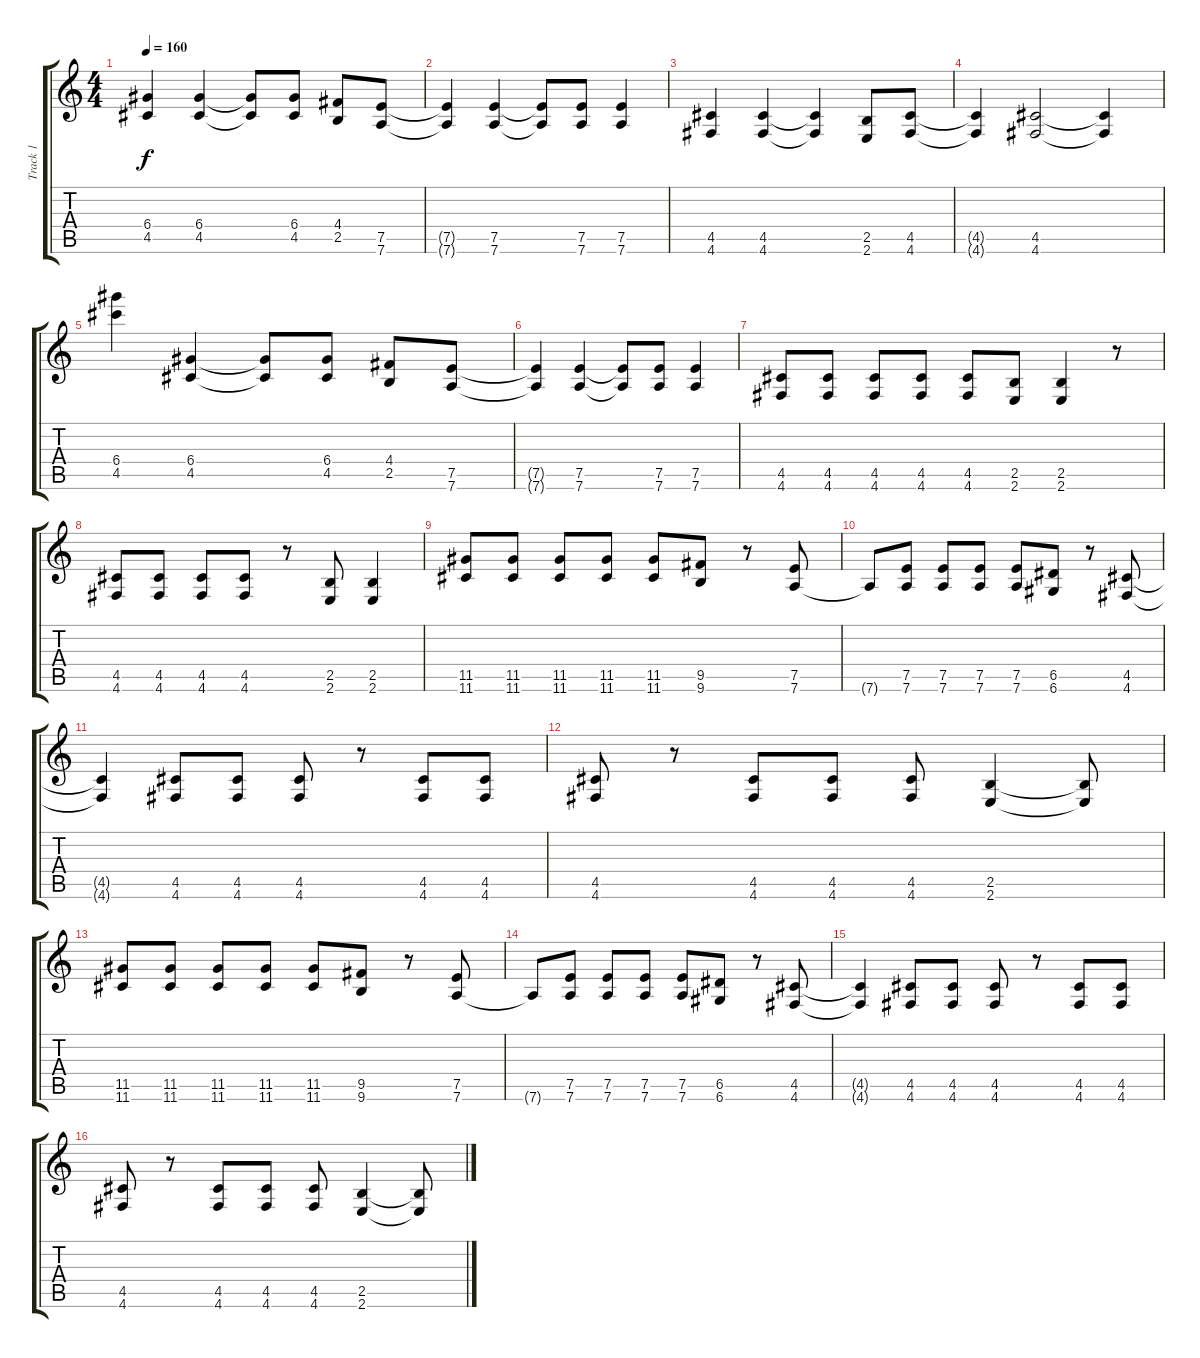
\track ("Track 1" "Track 1") {instrument distortionguitar}
\staff {score tabs}
\tuning (E4 B3 G3 D3 A2 D2) {hide}
\ts (4 4)
\tempo 160
\clef g2
\ks c
(6.4 4.5).4{dy f} (6.4 4.5).4 (6.4{t} 4.5{t}).8 (6.4 4.5).8 (4.4 2.5).8 (7.5 7.6).8 |
(7.5{t} 7.6{t}).4 (7.5 7.6).4 (7.5{t} 7.6{t}).8 (7.5 7.6).8 (7.5 7.6).4 |
(4.5 4.6).4 (4.5 4.6).4 (4.5{t} 4.6{t}).4 (2.5 2.6).8 (4.5 4.6).8 |
(4.5{t} 4.6{t}).4 (4.5 4.6).2 (4.5{t} 4.6{t}).4 |
(6.4 4.5).4{ot 15mb} (6.4 4.5).4 (6.4{t} 4.5{t}).8 (6.4 4.5).8 (4.4 2.5).8 (7.5 7.6).8 |
(7.5{t} 7.6{t}).4 (7.5 7.6).4 (7.5{t} 7.6{t}).8 (7.5 7.6).8 (7.5 7.6).4 |
(4.5 4.6).8 (4.5 4.6).8 (4.5 4.6).8 (4.5 4.6).8 (4.5 4.6).8 (2.5 2.6).8 (2.5 2.6).4 r.8 |
(4.5 4.6).8 (4.5 4.6).8 (4.5 4.6).8 (4.5 4.6).8 r.8 (2.5 2.6).8 (2.5 2.6).4 |
(11.5 11.6).8 (11.5 11.6).8 (11.5 11.6).8 (11.5 11.6).8 (11.5 11.6).8 (9.5 9.6).8 r.8 (7.5 7.6).8 |
7.6{t}.8 (7.5 7.6).8 (7.5 7.6).8 (7.5 7.6).8 (7.5 7.6).8 (6.5 6.6).8 r.8 (4.5 4.6).8 |
(4.5{t} 4.6{t}).4 (4.5 4.6).8 (4.5 4.6).8 (4.5 4.6).8 r.8 (4.5 4.6).8 (4.5 4.6).8 |
(4.5 4.6).8 r.8 (4.5 4.6).8 (4.5 4.6).8 (4.5 4.6).8 (2.5 2.6).4 (2.5{t} 2.6{t}).8 |
(11.5 11.6).8 (11.5 11.6).8 (11.5 11.6).8 (11.5 11.6).8 (11.5 11.6).8 (9.5 9.6).8 r.8 (7.5 7.6).8 |
7.6{t}.8 (7.5 7.6).8 (7.5 7.6).8 (7.5 7.6).8 (7.5 7.6).8 (6.5 6.6).8 r.8 (4.5 4.6).8 |
(4.5{t} 4.6{t}).4 (4.5 4.6).8 (4.5 4.6).8 (4.5 4.6).8 r.8 (4.5 4.6).8 (4.5 4.6).8 |
(4.5 4.6).8 r.8 (4.5 4.6).8 (4.5 4.6).8 (4.5 4.6).8 (2.5 2.6).4 (2.5{t} 2.6{t}).8
